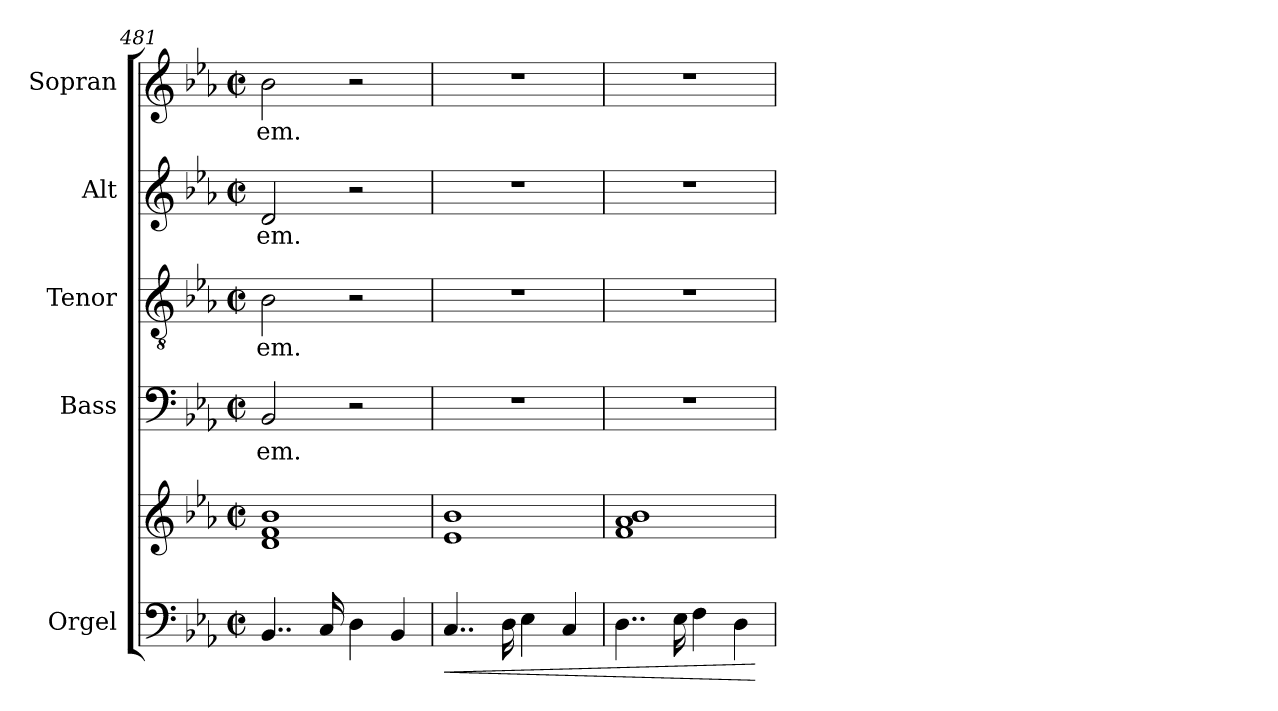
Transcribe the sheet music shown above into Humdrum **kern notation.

**kern	**kern	**dynam	**kern	**text	**kern	**text	**kern	**text	**kern	**text
*part5	*part5	*part5	*part4	*part4	*part3	*part3	*part2	*part2	*part1	*part1
*staff6	*staff5	*staff5/6	*staff4	*staff4	*staff3	*staff3	*staff2	*staff2	*staff1	*staff1
*I"Orgel	*	*	*I"Bass	*	*I"Tenor	*	*I"Alt	*	*I"Sopran	*
*I'Org.	*	*	*I'B.	*	*I'T.	*	*I'A.	*	*I'S.	*
*clefF4	*clefG2	*	*clefF4	*	*clefGv2	*	*clefG2	*	*clefG2	*
*k[b-e-a-]	*k[b-e-a-]	*	*k[b-e-a-]	*	*k[b-e-a-]	*	*k[b-e-a-]	*	*k[b-e-a-]	*
*E-:	*E-:	*	*E-:	*	*E-:	*	*E-:	*	*E-:	*
*M2/2	*M2/2	*	*M2/2	*	*M2/2	*	*M2/2	*	*M2/2	*
*met(c|)	*met(c|)	*	*met(c|)	*	*met(c|)	*	*met(c|)	*	*met(c|)	*
=481	=481	=481	=481	=481	=481	=481	=481	=481	=481	=481
!	!	!	!	!LO:LY:b	!	!LO:LY:b	!	!LO:LY:b	!	!LO:LY:b
4..BB-/	1d 1f 1b-	.	2BB-/	-em.	2B-\	-em.	2d/	-em.	2b-\	-em.
16C/	.	.	.	.	.	.	.	.	.	.
4D\	.	.	2r	.	2r	.	2r	.	2r	.
4BB-/	.	.	.	.	.	.	.	.	.	.
=482	=482	=482	=482	=482	=482	=482	=482	=482	=482	=482
!	!	!LO:HP:b=2	!	!	!	!	!	!	!	!
4..C/	1e- 1b-	<	1r	.	1r	.	1r	.	1r	.
16D\	.	.	.	.	.	.	.	.	.	.
4E-\	.	.	.	.	.	.	.	.	.	.
4C/	.	.	.	.	.	.	.	.	.	.
=483	=483	=483	=483	=483	=483	=483	=483	=483	=483	=483
4..D\	1f 1a- 1b-	.	1r	.	1r	.	1r	.	1r	.
16E-\	.	.	.	.	.	.	.	.	.	.
4F\	.	.	.	.	.	.	.	.	.	.
4D\	.	.	.	.	.	.	.	.	.	.
.	.	[	.	.	.	.	.	.	.	.
=	=	=	=	=	=	=	=	=	=	=
*-	*-	*-	*-	*-	*-	*-	*-	*-	*-	*-
